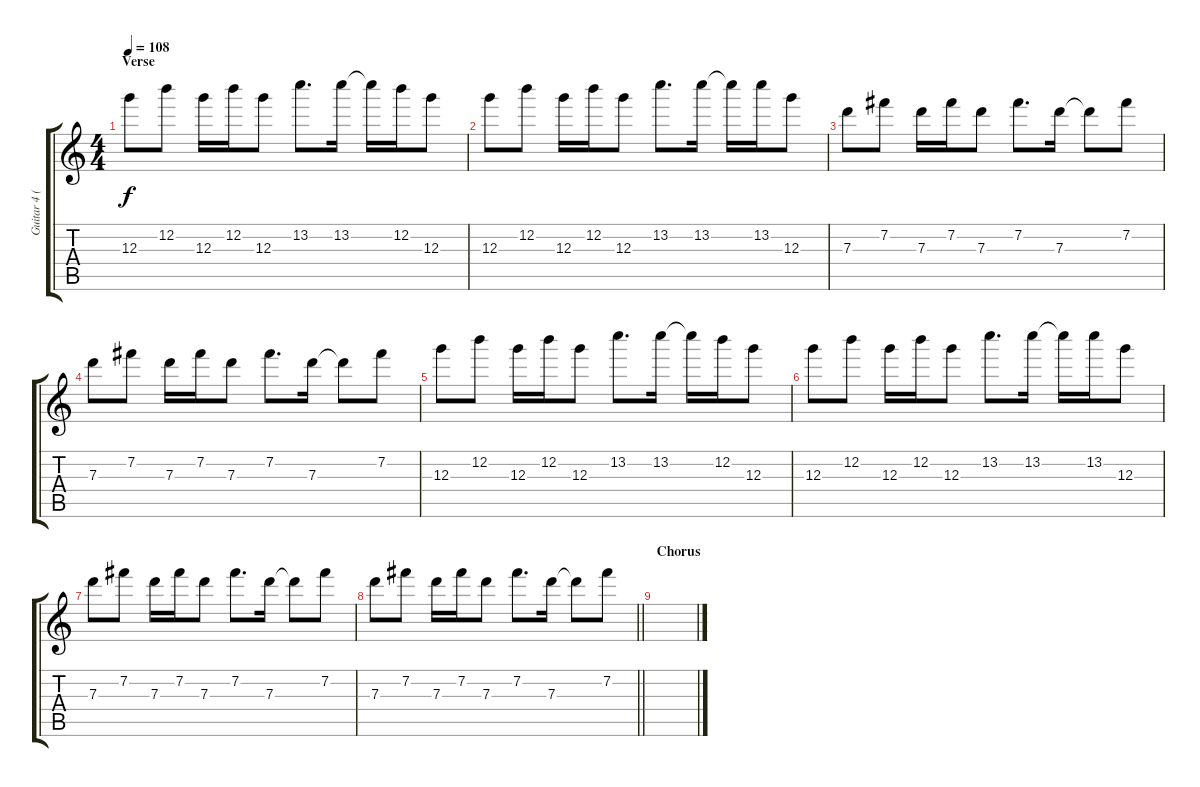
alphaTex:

\track ("Guitar 4 (Clean) w/ Octaver [+1 Octave]" "Guitar 4 (") {instrument electricguitarjazz}
\staff {score tabs}
\tuning (E5 B4 G4 D4 A3 E3) {hide}
\ts (4 4)
\section ("" "Verse")
\tempo 108
\clef g2
\ks c
12.3.8{dy f} 12.2.8 12.3.16 12.2.16 12.3.8 13.2.8{d} 13.2.16 13.2{t}.16 12.2.16 12.3.8 |
12.3.8 12.2.8 12.3.16 12.2.16 12.3.8 13.2.8{d} 13.2.16 13.2{t}.16 13.2.16 12.3.8 |
7.3.8 7.2.8 7.3.16 7.2.16 7.3.8 7.2.8{d} 7.3.16 7.3{t}.8 7.2.8 |
7.3.8 7.2.8 7.3.16 7.2.16 7.3.8 7.2.8{d} 7.3.16 7.3{t}.8 7.2.8 |
12.3.8 12.2.8 12.3.16 12.2.16 12.3.8 13.2.8{d} 13.2.16 13.2{t}.16 12.2.16 12.3.8 |
12.3.8 12.2.8 12.3.16 12.2.16 12.3.8 13.2.8{d} 13.2.16 13.2{t}.16 13.2.16 12.3.8 |
7.3.8 7.2.8 7.3.16 7.2.16 7.3.8 7.2.8{d} 7.3.16 7.3{t}.8 7.2.8 |
\barLineRight lightlight
7.3.8 7.2.8 7.3.16 7.2.16 7.3.8 7.2.8{d} 7.3.16 7.3{t}.8 7.2.8 |
\section ("" "Chorus")
